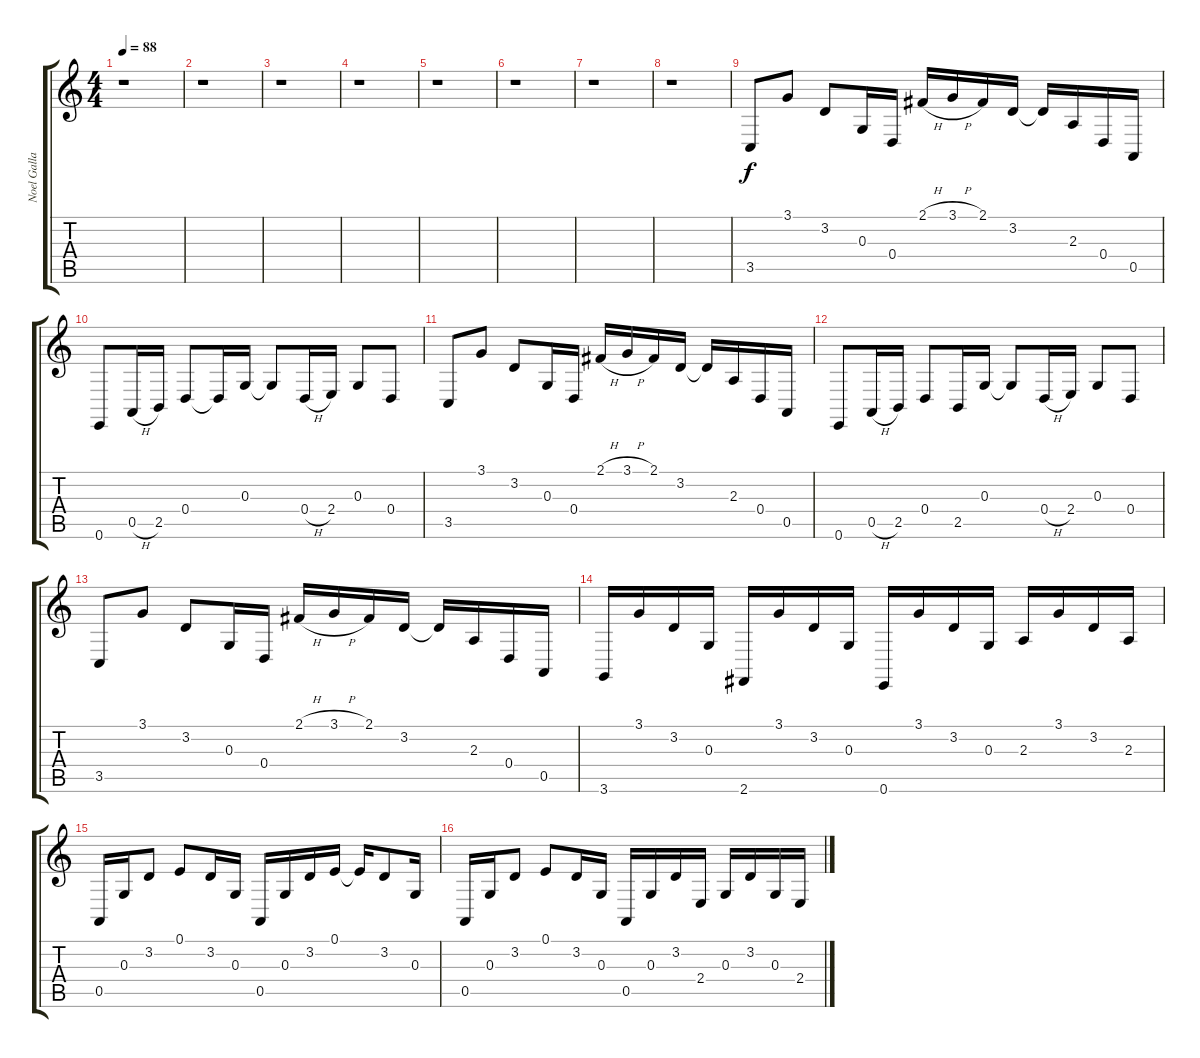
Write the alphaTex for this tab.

\track ("Noel Gallagher - Electric Guitar" "Noel Galla") {instrument lead6voice}
\staff {score tabs}
\tuning (E4 B3 G3 D3 A2 E2) {hide}
\ts (4 4)
\tempo 88
\clef g2
\ks c
r.1{dy f} |
r.1 |
r.1 |
r.1 |
r.1 |
r.1 |
r.1 |
r.1 |
3.5.8 3.1.8 3.2.8 0.3.16 0.4.16 2.1{h}.16 3.1{h}.16 2.1.16 3.2.16 3.2{t}.16 2.3.16 0.4.16 0.5.16 |
0.6.8 0.5{h}.16 2.5.16 0.4.8 0.4{t}.16 0.3.16 0.3{t}.8 0.4{h}.16 2.4.16 0.3.8 0.4.8 |
3.5.8 3.1.8 3.2.8 0.3.16 0.4.16 2.1{h}.16 3.1{h}.16 2.1.16 3.2.16 3.2{t}.16 2.3.16 0.4.16 0.5.16 |
0.6.8 0.5{h}.16 2.5.16 0.4.8 2.5.16 0.3.16 0.3{t}.8 0.4{h}.16 2.4.16 0.3.8 0.4.8 |
3.5.8 3.1.8 3.2.8 0.3.16 0.4.16 2.1{h}.16 3.1{h}.16 2.1.16 3.2.16 3.2{t}.16 2.3.16 0.4.16 0.5.16 |
3.6.16 3.1.16 3.2.16 0.3.16 2.6.16 3.1.16 3.2.16 0.3.16 0.6.16 3.1.16 3.2.16 0.3.16 2.3.16 3.1.16 3.2.16 2.3.16 |
0.5.16 0.3.16 3.2.8 0.1.8 3.2.16 0.3.16 0.5.16 0.3.16 3.2.16 0.1.16 0.1{t}.16 3.2.8 0.3.16 |
0.5.16 0.3.16 3.2.8 0.1.8 3.2.16 0.3.16 0.5.16 0.3.16 3.2.16 2.4.16 0.3.16 3.2.16 0.3.16 2.4.16
